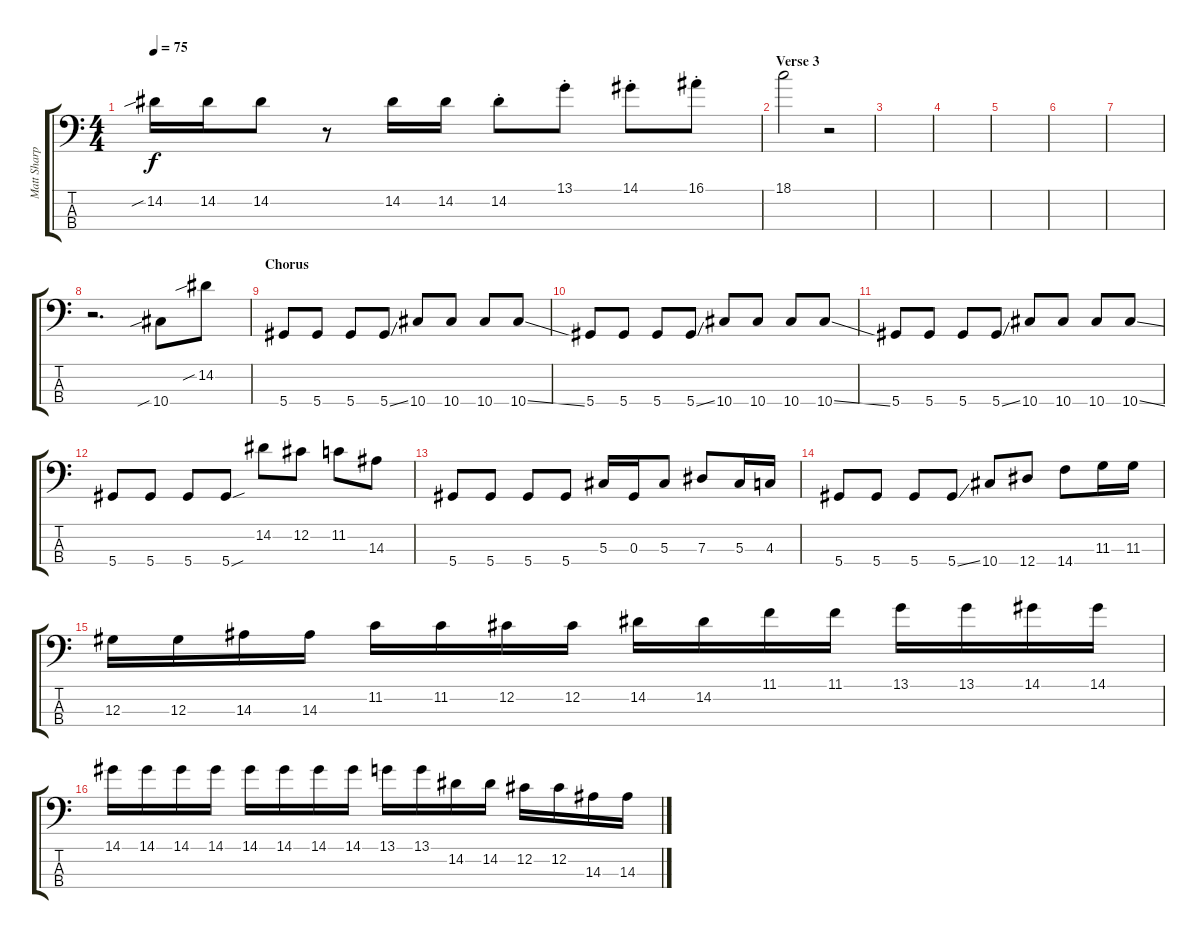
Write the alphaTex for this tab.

\track ("Matt Sharp - Bass" "Matt Sharp") {instrument electricbasspick}
\staff {score tabs}
\tuning (Gb2 Db2 Ab1 Eb1) {hide}
\ts (4 4)
\tempo 75
\clef f4
\ks c
14.2{sib}.16{dy f} 14.2.16 14.2.8 r.8 14.2.16 14.2.16 14.2{st}.8 13.1{st}.8 14.1{st}.8 16.1{st}.8 |
\section ("" "Verse 3")
18.1.2 r.2 |
|
|
|
|
|
r.2{d} 10.4{sib}.8 14.2{sib}.8 |
\section ("" "Chorus")
5.4.8 5.4.8 5.4.8 5.4{ss}.8 10.4.8 10.4.8 10.4.8 10.4{ss}.8 |
5.4.8 5.4.8 5.4.8 5.4{ss}.8 10.4.8 10.4.8 10.4.8 10.4{ss}.8 |
5.4.8 5.4.8 5.4.8 5.4{ss}.8 10.4.8 10.4.8 10.4.8 10.4{ss}.8 |
5.4.8 5.4.8 5.4.8 5.4{sou}.8 14.2.8 12.2.8 11.2.8 14.3.8 |
5.4.8 5.4.8 5.4.8 5.4.8 5.3.16 0.3.16 5.3.8 7.3.8 5.3.16 4.3.16 |
5.4.8 5.4.8 5.4.8 5.4{ss}.8 10.4.8 12.4.8 14.4.8 11.3.16 11.3.16 |
12.3.16 12.3.16 14.3.16 14.3.16 11.2.16 11.2.16 12.2.16 12.2.16 14.2.16 14.2.16 11.1.16 11.1.16 13.1.16 13.1.16 14.1.16 14.1.16 |
14.1.16 14.1.16 14.1.16 14.1.16 14.1.16 14.1.16 14.1.16 14.1.16 13.1.16 13.1.16 14.2.16 14.2.16 12.2.16 12.2.16 14.3.16 14.3.16
